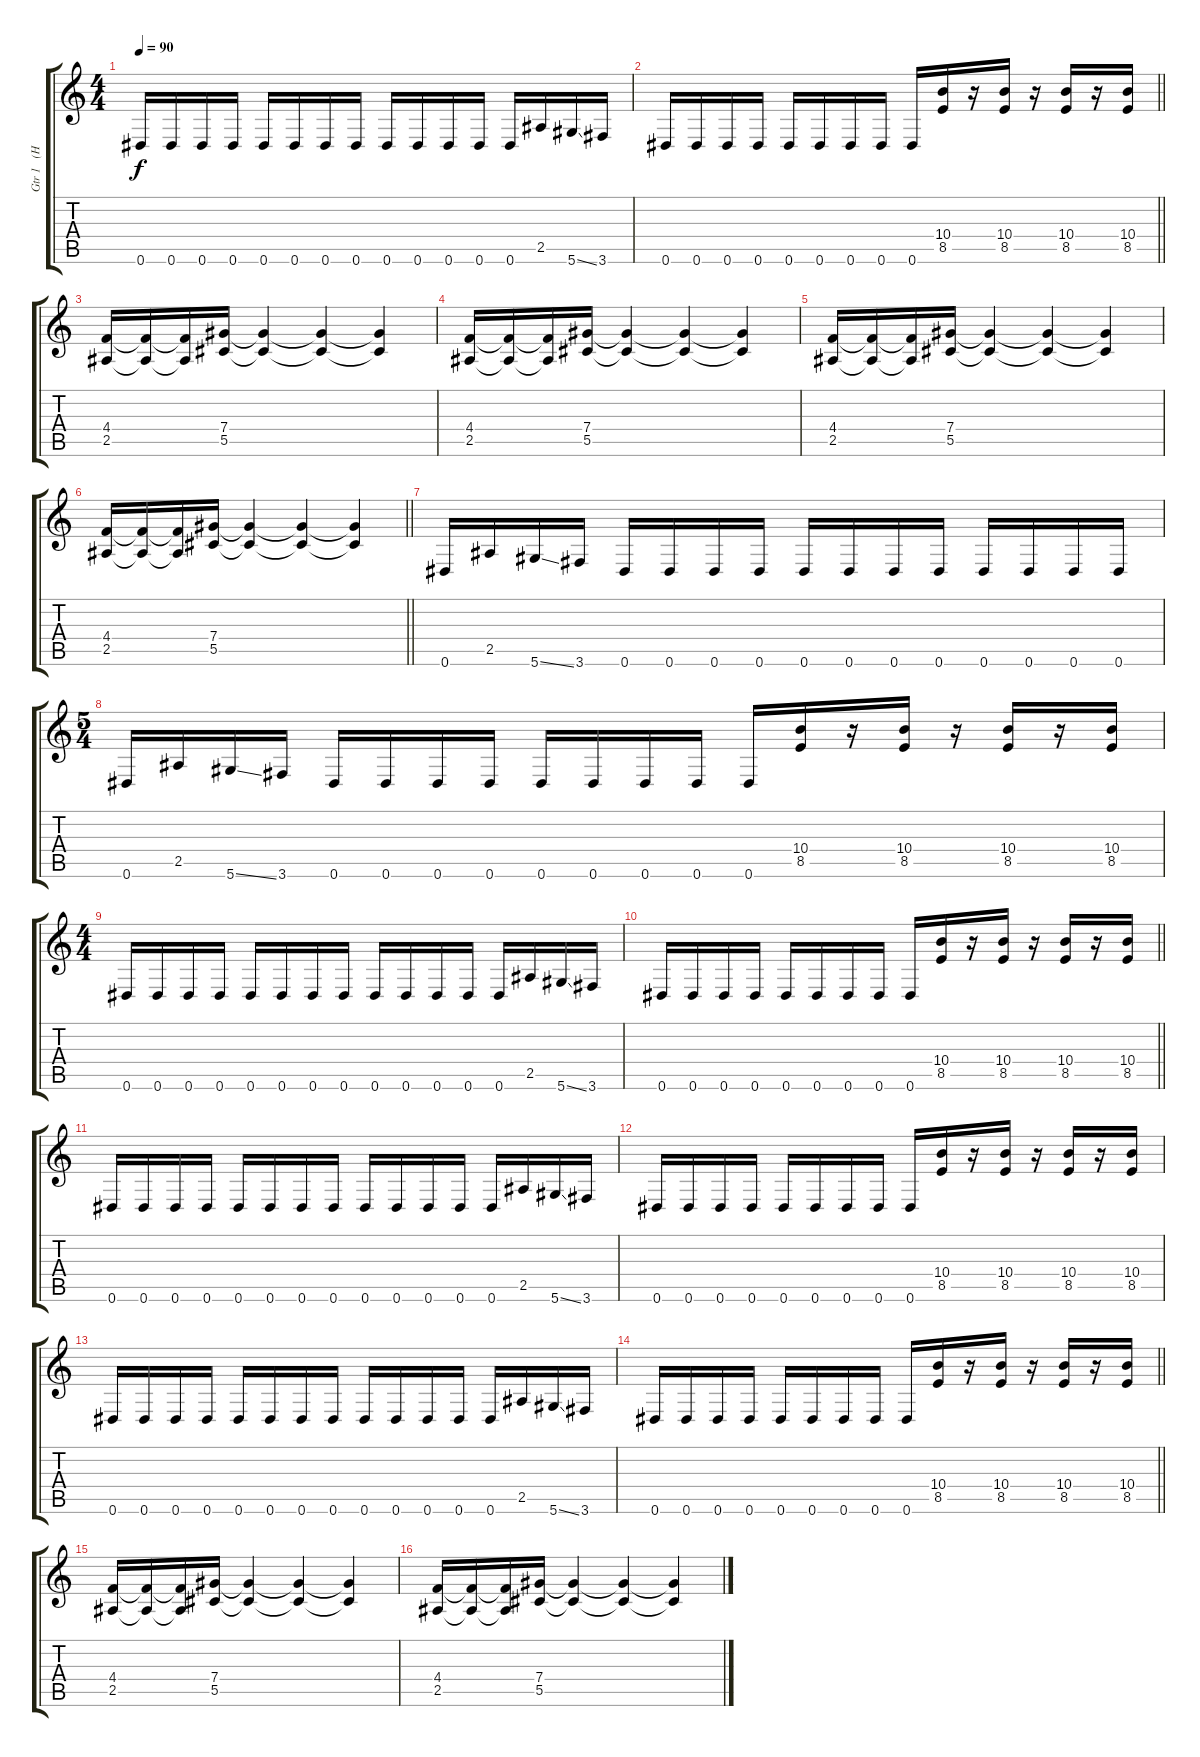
\track ("Gtr 1   (Hernan)" "Gtr 1   (H") {instrument overdrivenguitar}
\staff {score tabs}
\tuning (Eb4 Bb3 Gb3 Db3 Ab2 Eb2) {hide}
\ts (4 4)
\tempo 90
\clef g2
\ks c
0.6.16{dy f} 0.6.16 0.6.16 0.6.16 0.6.16 0.6.16 0.6.16 0.6.16 0.6.16 0.6.16 0.6.16 0.6.16 0.6.16 2.5.16 5.6{ss}.16 3.6.16 |
\barLineRight lightlight
0.6.16 0.6.16 0.6.16 0.6.16 0.6.16 0.6.16 0.6.16 0.6.16 0.6.16 (10.4 8.5).16 r.16 (10.4 8.5).16 r.16 (10.4 8.5).16 r.16 (10.4 8.5).16 |
(4.4 2.5).16 (4.4{t} 2.5{t}).16 (4.4{t} 2.5{t}).16 (7.4 5.5).16 (7.4{t} 5.5{t}).4 (7.4{t} 5.5{t}).4 (7.4{t} 5.5{t}).4 |
(4.4 2.5).16 (4.4{t} 2.5{t}).16 (4.4{t} 2.5{t}).16 (7.4 5.5).16 (7.4{t} 5.5{t}).4 (7.4{t} 5.5{t}).4 (7.4{t} 5.5{t}).4 |
(4.4 2.5).16 (4.4{t} 2.5{t}).16 (4.4{t} 2.5{t}).16 (7.4 5.5).16 (7.4{t} 5.5{t}).4 (7.4{t} 5.5{t}).4 (7.4{t} 5.5{t}).4 |
\barLineRight lightlight
(4.4 2.5).16 (4.4{t} 2.5{t}).16 (4.4{t} 2.5{t}).16 (7.4 5.5).16 (7.4{t} 5.5{t}).4 (7.4{t} 5.5{t}).4 (7.4{t} 5.5{t}).4 |
0.6.16 2.5.16 5.6{ss}.16 3.6.16 0.6.16 0.6.16 0.6.16 0.6.16 0.6.16 0.6.16 0.6.16 0.6.16 0.6.16 0.6.16 0.6.16 0.6.16 |
\ts (5 4)
0.6.16 2.5.16 5.6{ss}.16 3.6.16 0.6.16 0.6.16 0.6.16 0.6.16 0.6.16 0.6.16 0.6.16 0.6.16 0.6.16 (10.4 8.5).16 r.16 (10.4 8.5).16 r.16 (10.4 8.5).16 r.16 (10.4 8.5).16 |
\ts (4 4)
0.6.16 0.6.16 0.6.16 0.6.16 0.6.16 0.6.16 0.6.16 0.6.16 0.6.16 0.6.16 0.6.16 0.6.16 0.6.16 2.5.16 5.6{ss}.16 3.6.16 |
\barLineRight lightlight
0.6.16 0.6.16 0.6.16 0.6.16 0.6.16 0.6.16 0.6.16 0.6.16 0.6.16 (10.4 8.5).16 r.16 (10.4 8.5).16 r.16 (10.4 8.5).16 r.16 (10.4 8.5).16 |
0.6.16 0.6.16 0.6.16 0.6.16 0.6.16 0.6.16 0.6.16 0.6.16 0.6.16 0.6.16 0.6.16 0.6.16 0.6.16 2.5.16 5.6{ss}.16 3.6.16 |
0.6.16 0.6.16 0.6.16 0.6.16 0.6.16 0.6.16 0.6.16 0.6.16 0.6.16 (10.4 8.5).16 r.16 (10.4 8.5).16 r.16 (10.4 8.5).16 r.16 (10.4 8.5).16 |
0.6.16 0.6.16 0.6.16 0.6.16 0.6.16 0.6.16 0.6.16 0.6.16 0.6.16 0.6.16 0.6.16 0.6.16 0.6.16 2.5.16 5.6{ss}.16 3.6.16 |
\barLineRight lightlight
0.6.16 0.6.16 0.6.16 0.6.16 0.6.16 0.6.16 0.6.16 0.6.16 0.6.16 (10.4 8.5).16 r.16 (10.4 8.5).16 r.16 (10.4 8.5).16 r.16 (10.4 8.5).16 |
(4.4 2.5).16 (4.4{t} 2.5{t}).16 (4.4{t} 2.5{t}).16 (7.4 5.5).16 (7.4{t} 5.5{t}).4 (7.4{t} 5.5{t}).4 (7.4{t} 5.5{t}).4 |
(4.4 2.5).16 (4.4{t} 2.5{t}).16 (4.4{t} 2.5{t}).16 (7.4 5.5).16 (7.4{t} 5.5{t}).4 (7.4{t} 5.5{t}).4 (7.4{t} 5.5{t}).4
